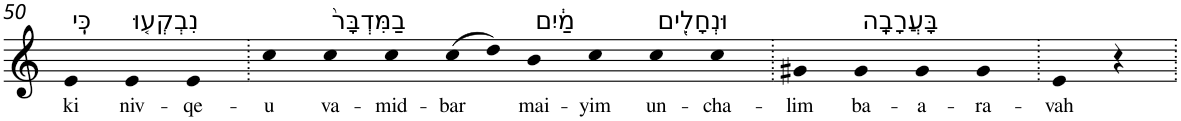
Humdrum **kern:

**kern	**text
*part1	*part1
*staff1	*staff1
*I"Piano	*
*I'Pno	*
!!LO:PB:g=z
*clefG2	*
*k[]	*
=50	=50
!LO:TX:a:t=כִּֽי	!
!	!LO:LY:b
4e	ki
!LO:TX:a:t=נִבְקְע֤וּ	!
!	!LO:LY:b
4e	niv-
!	!LO:LY:b
4e	-qe-
=51.	=51.
!	!LO:LY:b
4cc	-u
!LO:TX:a:t=בַמִּדְבָּר֙	!
!	!LO:LY:b
4cc	va-
!	!LO:LY:b
4cc	-mid-
!	!LO:LY:b
(8cc	-bar
8dd)	.
!LO:TX:a:t=מַ֔יִם	!
!	!LO:LY:b
4b	mai-
!	!LO:LY:b
4cc	-yim
!LO:TX:a:t=וּנְחָלִ֖ים	!
!	!LO:LY:b
4cc	un-
!	!LO:LY:b
4cc	-cha-
=52.	=52.
!	!LO:LY:b
4g#X	-lim
!LO:TX:a:t=בָּעֲרָבָֽה	!
!	!LO:LY:b
4g#	ba-
!	!LO:LY:b
4g#	-a-
!	!LO:LY:b
4g#	-ra-
=53.	=53.
!	!LO:LY:b
4e	-vah
4r	.
=.	=.
*-	*-
